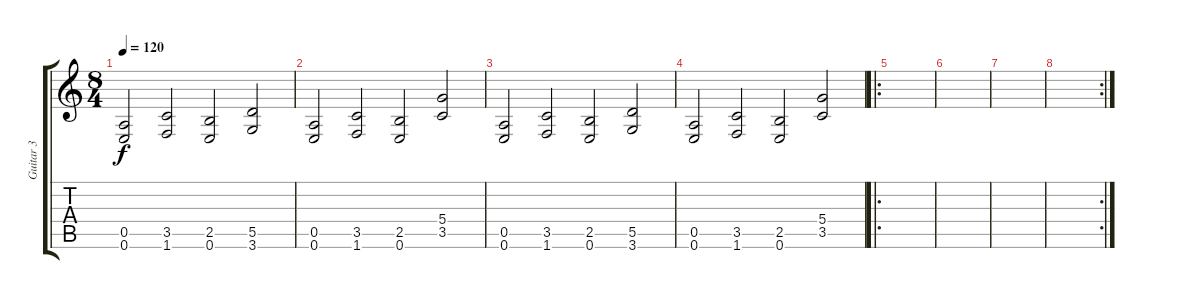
\track ("Guitar 3" "Guitar 3") {instrument overdrivenguitar}
\staff {score tabs}
\tuning (E4 B3 G3 D3 A2 E2) {hide}
\ts (8 4)
\tempo 120
\clef g2
\ks c
(0.5 0.6).2{dy f} (3.5 1.6).2 (2.5 0.6).2 (5.5 3.6).2 |
(0.5 0.6).2 (3.5 1.6).2 (2.5 0.6).2 (5.4 3.5).2 |
(0.5 0.6).2 (3.5 1.6).2 (2.5 0.6).2 (5.5 3.6).2 |
(0.5 0.6).2 (3.5 1.6).2 (2.5 0.6).2 (5.4 3.5).2 |
\ro
|
|
|
\rc 2
